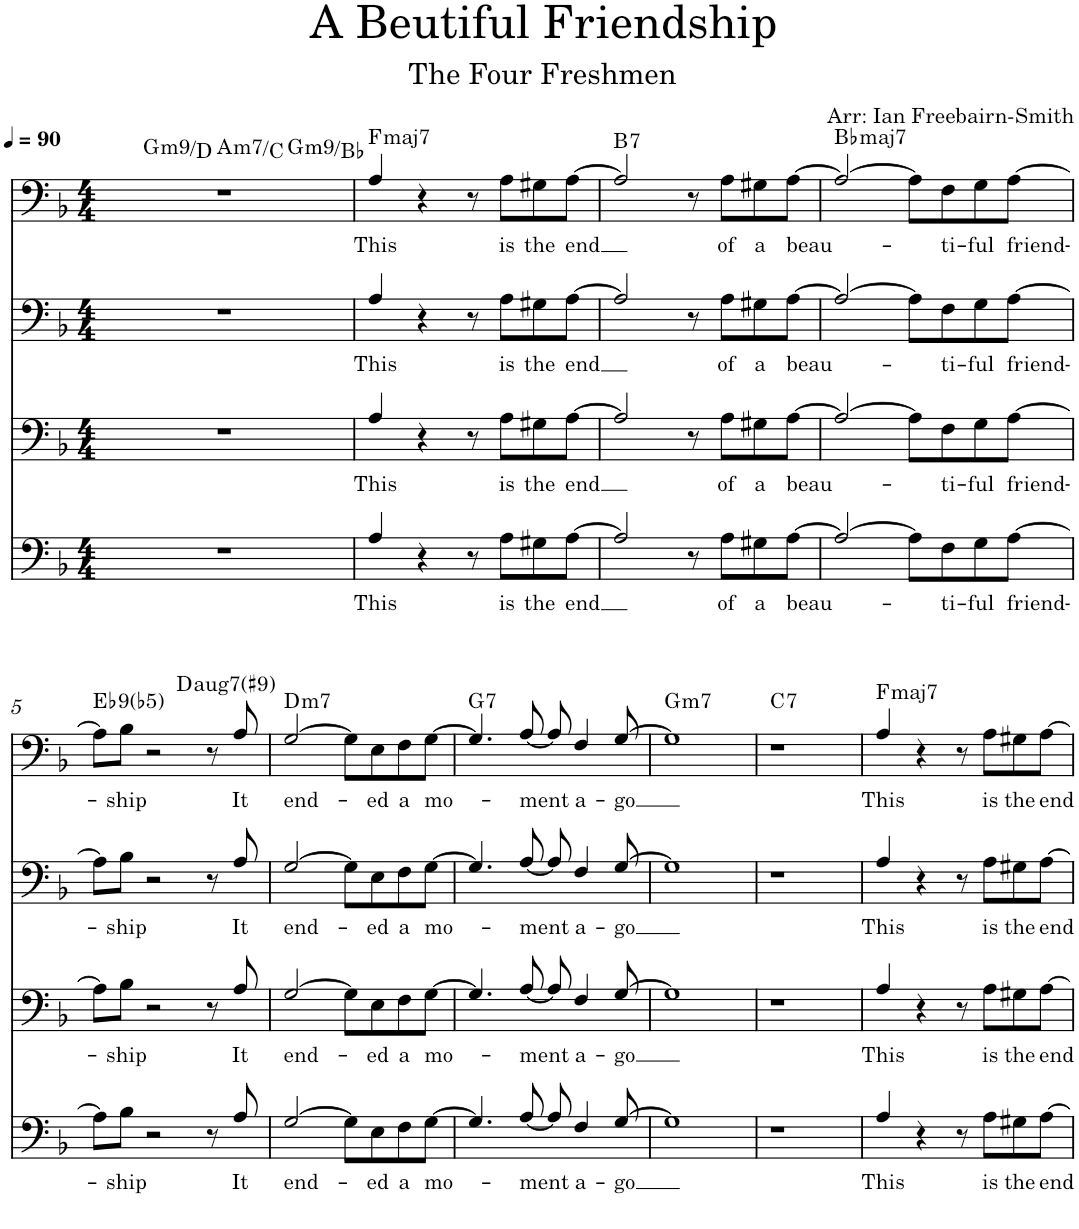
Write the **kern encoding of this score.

**kern	**text	**kern	**text	**kern	**text	**kern	**text	**harte
*part4	*part4	*part3	*part3	*part2	*part2	*part1	*part1	*part1
*staff4	*staff4	*staff3	*staff3	*staff2	*staff2	*staff1	*staff1	*
*I"Piano	*	*I"Piano	*	*I"Piano	*	*I"Piano	*	*
*I'Pno	*	*I'Pno	*	*I'Pno	*	*I'Pno	*	*
*clefF4	*	*clefF4	*	*clefF4	*	*clefF4	*	*
*k[b-]	*	*k[b-]	*	*k[b-]	*	*k[b-]	*	*
*M4/4	*	*M4/4	*	*M4/4	*	*M4/4	*	*
*MM90	*	*MM90	*	*MM90	*	*MM90	*	*
=1	=1	=1	=1	=1	=1	=1	=1	=1
*	*	*	*	*	*	*^	*	*
*	*	*	*	*	*	*	*^	*	*
*	*	*	*	*	*	*	*	*^	*	*
1r	.	1r	.	1r	.	1r	4ryy	2ryy	2.ryy	.	.
!	!	!	!	!	!	!	!	!	!	!	!LO:H:kt=m9
.	.	.	.	.	.	.	2.ryy	.	.	.	G:min9/5
!	!	!	!	!	!	!	!	!	!	!	!LO:H:kt=m7
.	.	.	.	.	.	.	.	2ryy	.	.	A:min7/b3
!	!	!	!	!	!	!	!	!	!	!	!LO:H:kt=m9
.	.	.	.	.	.	.	.	.	4ryy	.	G:min9/b3
=2	=2	=2	=2	=2	=2	=2	=2	=2	=2	=2	=2
!	!LO:LY:b	!	!LO:LY:b	!	!LO:LY:b	!	!	!	!	!LO:LY:b	!LO:H:kt=maj7
*	*	*	*	*	*	*v	*v	*v	*v	*	*
4A/	This	4A/	This	4A/	This	4A/	This	F:maj7
4r	.	4r	.	4r	.	4r	.	.
8r	.	8r	.	8r	.	8r	.	.
!	!LO:LY:b	!	!LO:LY:b	!	!LO:LY:b	!	!LO:LY:b	!
8A\L	is	8A\L	is	8A\L	is	8A\L	is	.
!	!LO:LY:b	!	!LO:LY:b	!	!LO:LY:b	!	!LO:LY:b	!
8G#X\	the	8G#X\	the	8G#X\	the	8G#X\	the	.
!	!LO:LY:b	!	!LO:LY:b	!	!LO:LY:b	!	!LO:LY:b	!
[8A\J	end	[8A\J	end	[8A\J	end	[8A\J	end	.
=3	=3	=3	=3	=3	=3	=3	=3	=3
!	!	!	!	!	!	!	!	!LO:H:kt=7
2A/]	.	2A/]	.	2A/]	.	2A/]	.	B:7
8r	.	8r	.	8r	.	8r	.	.
!	!LO:LY:b	!	!LO:LY:b	!	!LO:LY:b	!	!LO:LY:b	!
8A\L	of	8A\L	of	8A\L	of	8A\L	of	.
!	!LO:LY:b	!	!LO:LY:b	!	!LO:LY:b	!	!LO:LY:b	!
8G#X\	a	8G#X\	a	8G#X\	a	8G#X\	a	.
!	!LO:LY:b	!	!LO:LY:b	!	!LO:LY:b	!	!LO:LY:b	!
[8A\J	beau-	[8A\J	beau-	[8A\J	beau-	[8A\J	beau-	.
=4	=4	=4	=4	=4	=4	=4	=4	=4
!	!	!	!	!	!	!	!	!LO:H:kt=maj7
2A/_	.	2A/_	.	2A/_	.	2A/_	.	Bb:maj7
8A\L]	.	8A\L]	.	8A\L]	.	8A\L]	.	.
!	!LO:LY:b	!	!LO:LY:b	!	!LO:LY:b	!	!LO:LY:b	!
8F\	-ti-	8F\	-ti-	8F\	-ti-	8F\	-ti-	.
!	!LO:LY:b	!	!LO:LY:b	!	!LO:LY:b	!	!LO:LY:b	!
8G\	-ful	8G\	-ful	8G\	-ful	8G\	-ful	.
!	!LO:LY:b	!	!LO:LY:b	!	!LO:LY:b	!	!LO:LY:b	!
[8A\J	friend-	[8A\J	friend-	[8A\J	friend-	[8A\J	friend-	.
!!LO:LB:g=z
=5	=5	=5	=5	=5	=5	=5	=5	=5
!	!	!	!	!	!	!	!	!LO:H:kt=9
*	*	*	*	*	*	*^	*	*
8A\L]	.	8A\L]	.	8A\L]	.	8A\L]	2ryy	.	Eb:(3,b5,b7,9)
!	!LO:LY:b	!	!LO:LY:b	!	!LO:LY:b	!	!	!LO:LY:b	!
8B-\J	-ship	8B-\J	-ship	8B-\J	-ship	8B-\J	.	-ship	.
2r	.	2r	.	2r	.	2r	.	.	.
!	!	!	!	!	!	!	!	!	!LO:H:kt=aug7
.	.	.	.	.	.	.	2ryy	.	D:aug(b7,#9)
8r	.	8r	.	8r	.	8r	.	.	.
!	!LO:LY:b	!	!LO:LY:b	!	!LO:LY:b	!	!	!LO:LY:b	!
8A/	It	8A/	It	8A/	It	8A/	.	It	.
=6	=6	=6	=6	=6	=6	=6	=6	=6	=6
!	!LO:LY:b	!	!LO:LY:b	!	!LO:LY:b	!	!	!LO:LY:b	!LO:H:kt=m7
*	*	*	*	*	*	*v	*v	*	*
[2G/	end-	[2G/	end-	[2G/	end-	[2G/	end-	D:min7
8G\L]	.	8G\L]	.	8G\L]	.	8G\L]	.	.
!	!LO:LY:b	!	!LO:LY:b	!	!LO:LY:b	!	!LO:LY:b	!
8E\	-ed	8E\	-ed	8E\	-ed	8E\	-ed	.
!	!LO:LY:b	!	!LO:LY:b	!	!LO:LY:b	!	!LO:LY:b	!
8F\	a	8F\	a	8F\	a	8F\	a	.
!	!LO:LY:b	!	!LO:LY:b	!	!LO:LY:b	!	!LO:LY:b	!
[8G\J	mo-	[8G\J	mo-	[8G\J	mo-	[8G\J	mo-	.
=7	=7	=7	=7	=7	=7	=7	=7	=7
!	!	!	!	!	!	!	!	!LO:H:kt=7
4.G/]	.	4.G/]	.	4.G/]	.	4.G/]	.	G:7
!	!LO:LY:b	!	!LO:LY:b	!	!LO:LY:b	!	!LO:LY:b	!
[8A/	-ment	[8A/	-ment	[8A/	-ment	[8A/	-ment	.
8A/]	.	8A/]	.	8A/]	.	8A/]	.	.
!	!LO:LY:b	!	!LO:LY:b	!	!LO:LY:b	!	!LO:LY:b	!
4F/	a-	4F/	a-	4F/	a-	4F/	a-	.
!	!LO:LY:b	!	!LO:LY:b	!	!LO:LY:b	!	!LO:LY:b	!
[8G/	-go	[8G/	-go	[8G/	-go	[8G/	-go	.
=8	=8	=8	=8	=8	=8	=8	=8	=8
!	!	!	!	!	!	!	!	!LO:H:kt=m7
1G]	.	1G]	.	1G]	.	1G]	.	G:min7
=9	=9	=9	=9	=9	=9	=9	=9	=9
!	!	!	!	!	!	!	!	!LO:H:kt=7
1r	.	1r	.	1r	.	1r	.	C:7
=10	=10	=10	=10	=10	=10	=10	=10	=10
!	!LO:LY:b	!	!LO:LY:b	!	!LO:LY:b	!	!LO:LY:b	!LO:H:kt=maj7
4A/	This	4A/	This	4A/	This	4A/	This	F:maj7
4r	.	4r	.	4r	.	4r	.	.
8r	.	8r	.	8r	.	8r	.	.
!	!LO:LY:b	!	!LO:LY:b	!	!LO:LY:b	!	!LO:LY:b	!
8A\L	is	8A\L	is	8A\L	is	8A\L	is	.
!	!LO:LY:b	!	!LO:LY:b	!	!LO:LY:b	!	!LO:LY:b	!
8G#X\	the	8G#X\	the	8G#X\	the	8G#X\	the	.
!	!LO:LY:b	!	!LO:LY:b	!	!LO:LY:b	!	!LO:LY:b	!
[8A\J	end	[8A\J	end	[8A\J	end	[8A\J	end	.
=	=	=	=	=	=	=	=	=
*-	*-	*-	*-	*-	*-	*-	*-	*-
